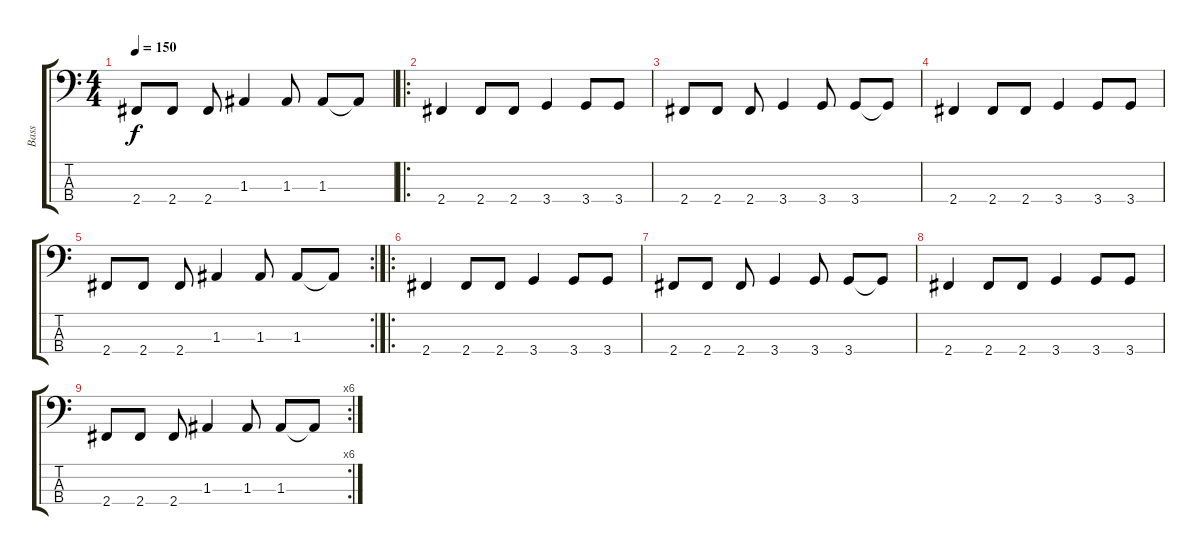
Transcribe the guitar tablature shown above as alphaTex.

\track ("Bass" "Bass") {instrument electricbassfinger}
\staff {score tabs}
\tuning (G2 D2 A1 E1) {hide}
\ts (4 4)
\tempo 150
\clef f4
\ks c
2.4.8{dy f} 2.4.8 2.4.8 1.3.4 1.3.8 1.3.8 1.3{t}.8 |
\ro
2.4.4 2.4.8 2.4.8 3.4.4 3.4.8 3.4.8 |
2.4.8 2.4.8 2.4.8 3.4.4 3.4.8 3.4.8 3.4{t}.8 |
2.4.4 2.4.8 2.4.8 3.4.4 3.4.8 3.4.8 |
\rc 2
2.4.8 2.4.8 2.4.8 1.3.4 1.3.8 1.3.8 1.3{t}.8 |
\ro
2.4.4 2.4.8 2.4.8 3.4.4 3.4.8 3.4.8 |
2.4.8 2.4.8 2.4.8 3.4.4 3.4.8 3.4.8 3.4{t}.8 |
2.4.4 2.4.8 2.4.8 3.4.4 3.4.8 3.4.8 |
\rc 6
2.4.8 2.4.8 2.4.8 1.3.4 1.3.8 1.3.8 1.3{t}.8
